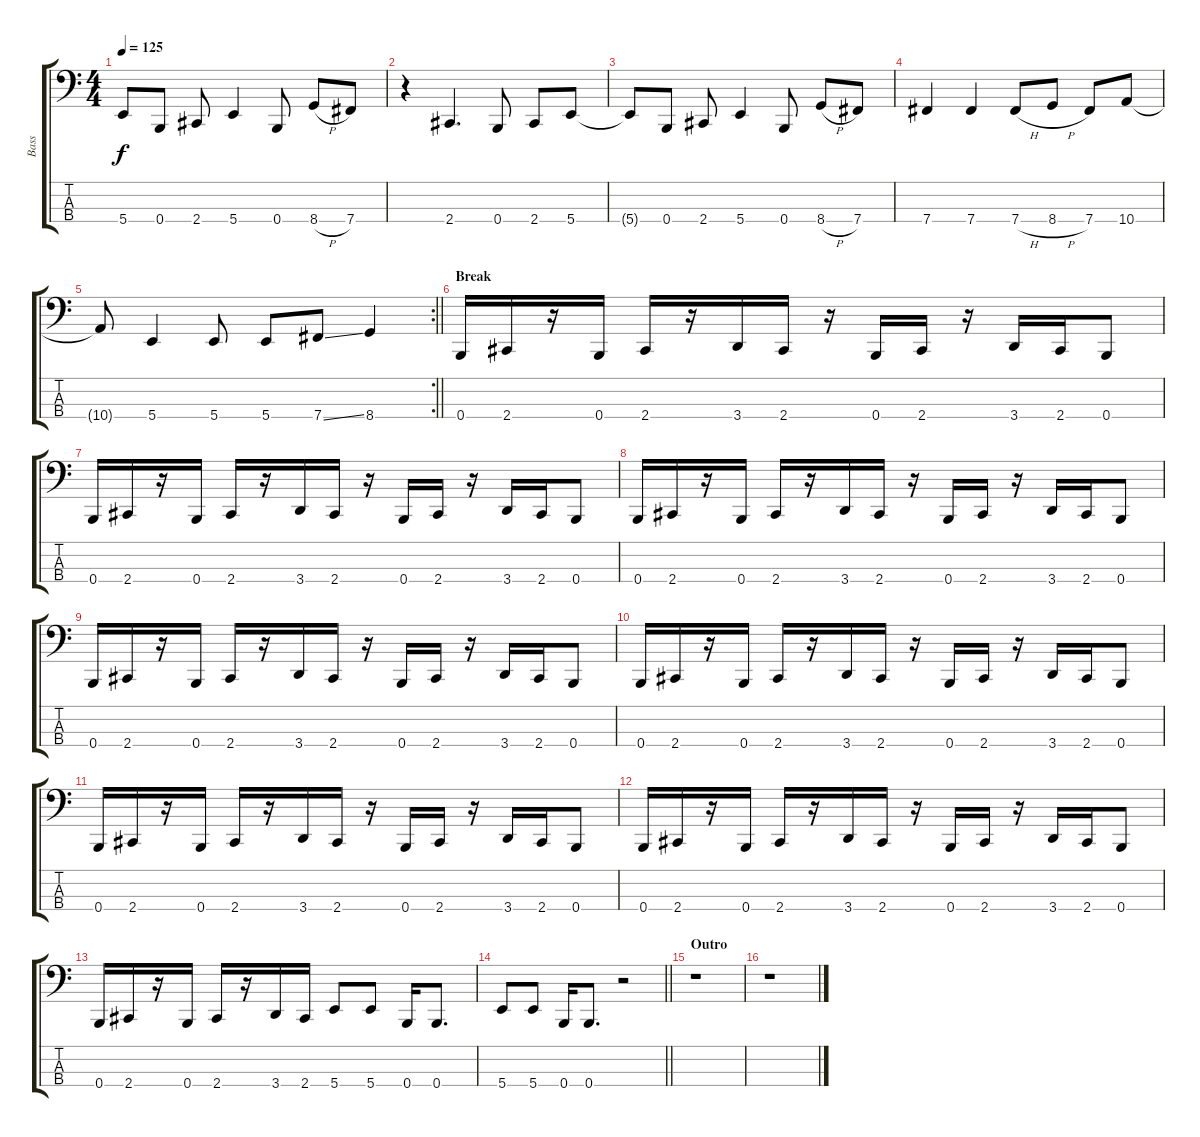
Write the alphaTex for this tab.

\track ("Bass" "Bass") {instrument electricbasspick}
\staff {score tabs}
\tuning (E2 B1 Gb1 B0) {hide}
\ts (4 4)
\tempo 125
\clef f4
\ks c
5.4{t}.8{dy f} 0.4.8 2.4.8 5.4.4 0.4.8 8.4{h}.8 7.4.8 |
r.4 2.4.4{d} 0.4.8 2.4.8 5.4.8 |
5.4{t}.8 0.4.8 2.4.8 5.4.4 0.4.8 8.4{h}.8 7.4.8 |
7.4.4 7.4.4 7.4{h}.8 8.4{h}.8 7.4.8 10.4.8 |
\rc 2
\barLineRight lightlight
10.4{t}.8 5.4.4 5.4.8 5.4.8 7.4{ss}.8 8.4.4 |
\section ("" "Break")
0.4.16 2.4.16 r.16 0.4.16 2.4.16 r.16 3.4.16 2.4.16 r.16 0.4.16 2.4.16 r.16 3.4.16 2.4.16 0.4.8 |
0.4.16 2.4.16 r.16 0.4.16 2.4.16 r.16 3.4.16 2.4.16 r.16 0.4.16 2.4.16 r.16 3.4.16 2.4.16 0.4.8 |
0.4.16 2.4.16 r.16 0.4.16 2.4.16 r.16 3.4.16 2.4.16 r.16 0.4.16 2.4.16 r.16 3.4.16 2.4.16 0.4.8 |
0.4.16 2.4.16 r.16 0.4.16 2.4.16 r.16 3.4.16 2.4.16 r.16 0.4.16 2.4.16 r.16 3.4.16 2.4.16 0.4.8 |
0.4.16 2.4.16 r.16 0.4.16 2.4.16 r.16 3.4.16 2.4.16 r.16 0.4.16 2.4.16 r.16 3.4.16 2.4.16 0.4.8 |
0.4.16 2.4.16 r.16 0.4.16 2.4.16 r.16 3.4.16 2.4.16 r.16 0.4.16 2.4.16 r.16 3.4.16 2.4.16 0.4.8 |
0.4.16 2.4.16 r.16 0.4.16 2.4.16 r.16 3.4.16 2.4.16 r.16 0.4.16 2.4.16 r.16 3.4.16 2.4.16 0.4.8 |
0.4.16 2.4.16 r.16 0.4.16 2.4.16 r.16 3.4.16 2.4.16 5.4.8 5.4.8 0.4.16 0.4.8{d} |
\barLineRight lightlight
5.4.8 5.4.8 0.4.16 0.4.8{d} r.2 |
\section ("" "Outro")
r.1 |
r.1
